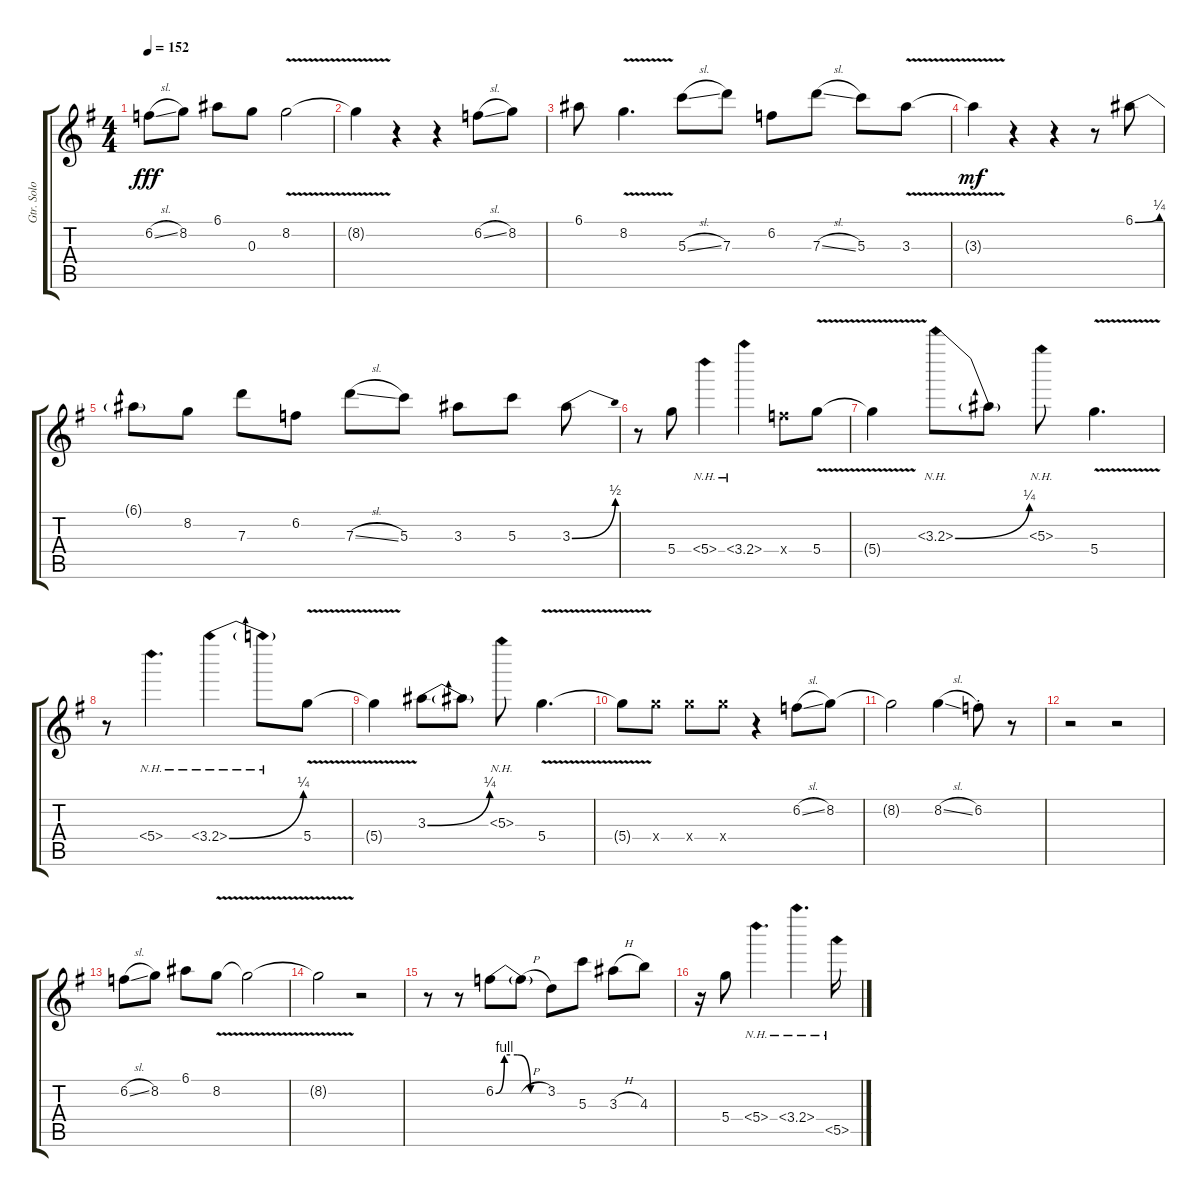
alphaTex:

\track ("Gtr. Solo" "Gtr. Solo") {instrument overdrivenguitar}
\staff {score tabs}
\tuning (E4 B3 G4 D4 A3 E3) {hide}
\ts (4 4)
\tempo 152
\clef g2
\ks g
6.2{sl}.8{dy fff} 8.2.8 6.1.8 0.3.8 8.2{v}.2 |
8.2{v t}.4 r.4 r.4 6.2{sl}.8 8.2.8 |
6.1.8 8.2{v}.4{d} 5.3{sl}.8 7.3.8 6.2.8 7.3{sl}.8 5.3.8 3.3{v}.8 |
3.3{v t}.4{dy mf} r.4 r.4 r.8 6.1{be (bend 0 0 60 1)}.8 |
6.1{t}.8 8.2.8 7.3.8 6.2.8 7.3{sl}.8 5.3.8 3.3.8 5.3.8 3.3{be (bend 0 0 60 2)}.8 |
r.8 5.4.8 5.4{nh}.4 3.4{nh}.4 3.4{x}.8 5.4{v}.8 |
5.4{v t}.4 3.3{be (bend 0 0 60 1) nh}.8 3.3{t}.8 5.3{nh}.8 5.4{v}.4{d} |
r.8 5.4{nh}.4{d} 3.4{be (bend 0 0 60 1) nh}.4 3.4{nh t}.8 5.4{v}.8 |
5.4{v t}.4 3.3{be (bend 0 0 60 1)}.8 3.3{t}.8 5.3{nh}.8 5.4{v}.4{d} |
5.4{v t}.8 5.4{x}.8 5.4{x}.8 5.4{x}.8 r.4 6.2{sl}.8 8.2.8 |
8.2{t}.2 8.2{sl}.4 6.2{st}.8 r.8 |
r.2 r.2 |
6.2{sl}.8 8.2.8 6.1.8 8.2{v}.8 8.2{v t}.2 |
8.2{v t}.2 r.2 |
r.8 r.8 6.2{be (custom 0 0 10 4 25 4 40 0 60 0)}.8 6.2{h t}.8 3.2.8 5.3.8 3.3{h}.8 4.3.8 |
r.16 5.4.8 5.4{nh}.4{d} 3.4{nh}.4{d} 5.5{nh}.16
